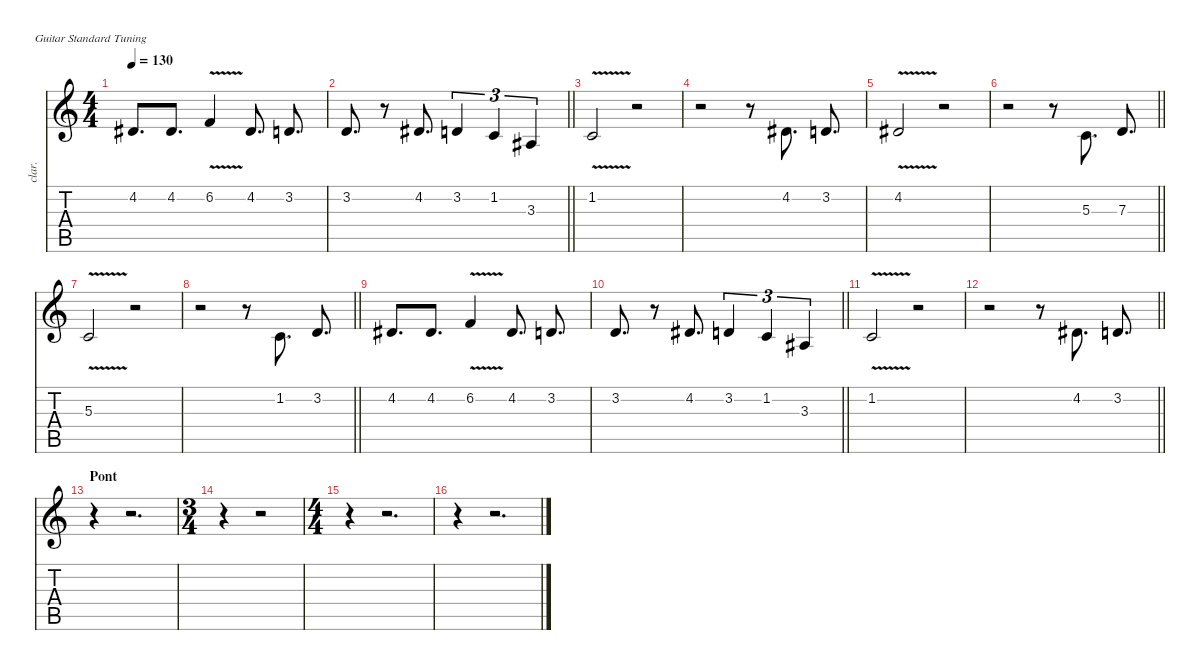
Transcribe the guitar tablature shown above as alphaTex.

\defaultSystemsLayout 4
\hideDynamics
\bracketExtendMode nobrackets
\otherSystemsTrackNameOrientation horizontal
\track ("Chant" "clar.") {instrument clarinet}
\staff {score tabs}
\tuning (E4 B3 G3 D3 A2 E2)
\ts (4 4)
\tempo 130
\clef g2
\ks c
4.2{acc #}.8{d dy f beam Up} 4.2{acc #}.8{d beam Up} 6.2{v}.4{beam Up} 4.2{acc #}.8{d beam Up} 3.2.8{d beam Up} |
\barLineRight lightlight
3.2.8{d beam Up} r.8{beam Up} 4.2{acc #}.8{d beam Up} 3.2.4{tu (3 2) beam Up} 1.2.4{tu (3 2) beam Up} 3.3{acc #}.4{tu (3 2) beam Up} |
1.2{v}.2{beam Up} r.2{beam Up} |
r.2{beam Down} r.8{beam Down} 4.2{acc #}.8{d beam Up} 3.2.8{d beam Up} |
4.2{v acc #}.2{beam Up} r.2{beam Up} |
\barLineRight lightlight
r.2{beam Down} r.8{beam Down} 5.3.8{d beam Up} 7.3.8{d beam Up} |
5.3{v}.2{beam Up} r.2{beam Up} |
\barLineRight lightlight
r.2{beam Down} r.8{beam Down} 1.2.8{d beam Up} 3.2.8{d beam Up} |
4.2{acc #}.8{d beam Up} 4.2{acc #}.8{d beam Up} 6.2{v}.4{beam Up} 4.2{acc #}.8{d beam Up} 3.2.8{d beam Up} |
\barLineRight lightlight
3.2.8{d beam Up} r.8{beam Up} 4.2{acc #}.8{d beam Up} 3.2.4{tu (3 2) beam Up} 1.2.4{tu (3 2) beam Up} 3.3{acc #}.4{tu (3 2) beam Up} |
1.2{v}.2{beam Up} r.2{beam Up} |
\barLineRight lightlight
r.2{beam Down} r.8{beam Down} 4.2{acc #}.8{d beam Up} 3.2.8{d beam Up} |
\section ("" "Pont")
r.4{beam Down} r.2{d beam Down} |
\ts (3 4)
\beaming (8 2 2 2)
r.4{beam Down} r.2{beam Down} |
\ts (4 4)
\beaming (8 2 2 2 2)
r.4{beam Down} r.2{d beam Down} |
r.4{beam Down} r.2{d beam Down}
